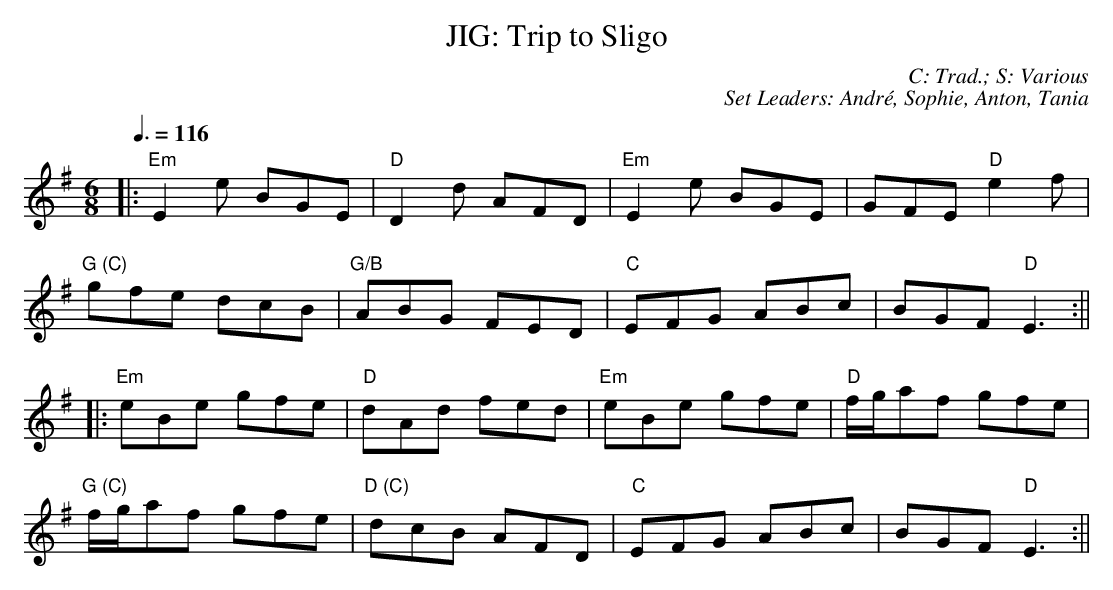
X:1
T: JIG: Trip to Sligo
C: C: Trad.; S: Various
C: Set Leaders: André, Sophie, Anton, Tania
M: 6/8
L: 1/8
Q: 3/8=116
K: Emin
|:"Em"E2e BGE|"D"D2d AFD|"Em"E2e BGE|GFE "D"e2f|
"G (C)"gfe dcB|"G/B"ABG FED|"C"EFG ABc|BGF "D"E3:||
|:"Em"eBe gfe|"D"dAd fed|"Em"eBe gfe|"D"f/g/af gfe|
"G (C)"f/g/af gfe|"D (C)"dcB AFD|"C"EFG ABc|BGF "D"E3:||
